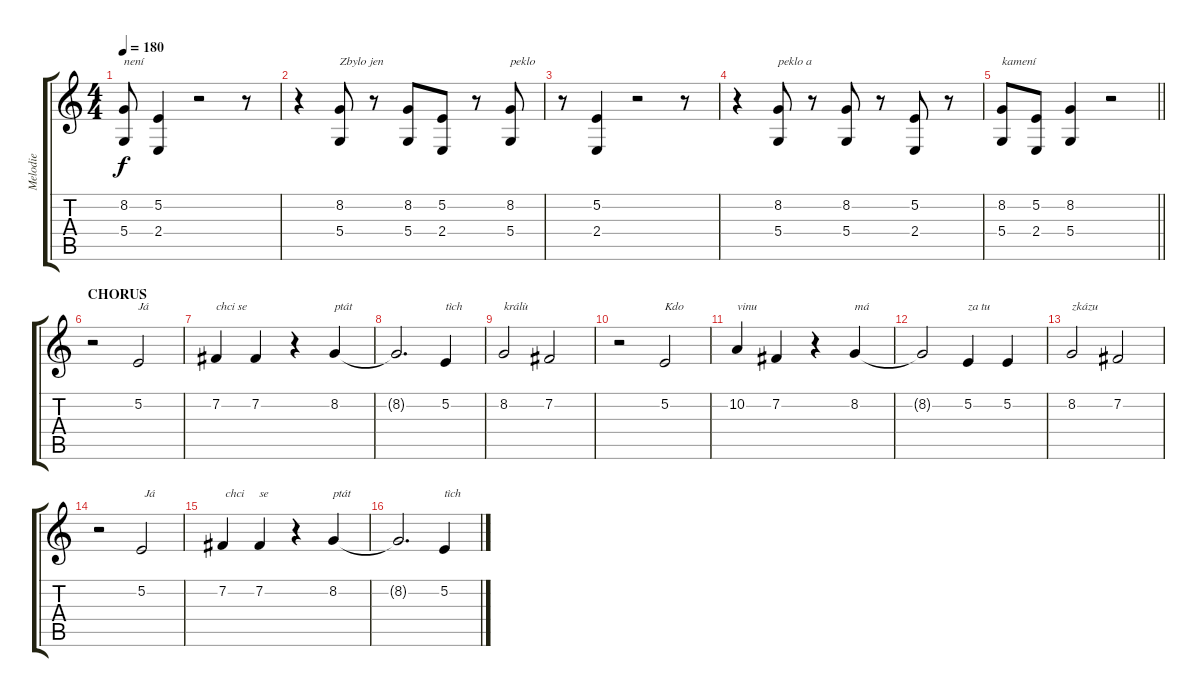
\track ("Melodie" "Melodie") {instrument synthbrass1}
\staff {score tabs}
\tuning (E4 B3 G3 D3 A2 E2) {hide}
\ts (4 4)
\tempo 180
\clef g2
\ks c
(8.2 5.4).8{txt "není" dy f} (5.2 2.4).4 r.2 r.8 |
r.4 (8.2 5.4).8{txt "Zbylo jen "} r.8 (8.2 5.4).8 (5.2 2.4).8 r.8 (8.2 5.4).8{txt "peklo"} |
r.8 (5.2 2.4).4 r.2 r.8 |
r.4 (8.2 5.4).8{txt "peklo a"} r.8 (8.2 5.4).8 r.8 (5.2 2.4).8 r.8 |
\barLineRight lightlight
(8.2 5.4).8{txt "kamení"} (5.2 2.4).8 (8.2 5.4).4 r.2 |
\section ("" "CHORUS")
r.2 5.2.2{txt "Já"} |
7.2.4{txt "chci se"} 7.2.4 r.4 8.2.4{txt "ptát"} |
8.2{t}.2{d} 5.2.4{txt "tìch"} |
8.2.2{txt "králù"} 7.2.2 |
r.2 5.2.2{txt "Kdo"} |
10.2.4{txt "vinu"} 7.2.4 r.4 8.2.4{txt "má"} |
8.2{t}.2 5.2.4{txt "za tu"} 5.2.4 |
8.2.2{txt "zkázu"} 7.2.2 |
r.2 5.2.2{txt " Já"} |
7.2.4{txt " chci"} 7.2.4{txt "se"} r.4 8.2.4{txt "ptát"} |
8.2{t}.2{d} 5.2.4{txt "tìch"}
